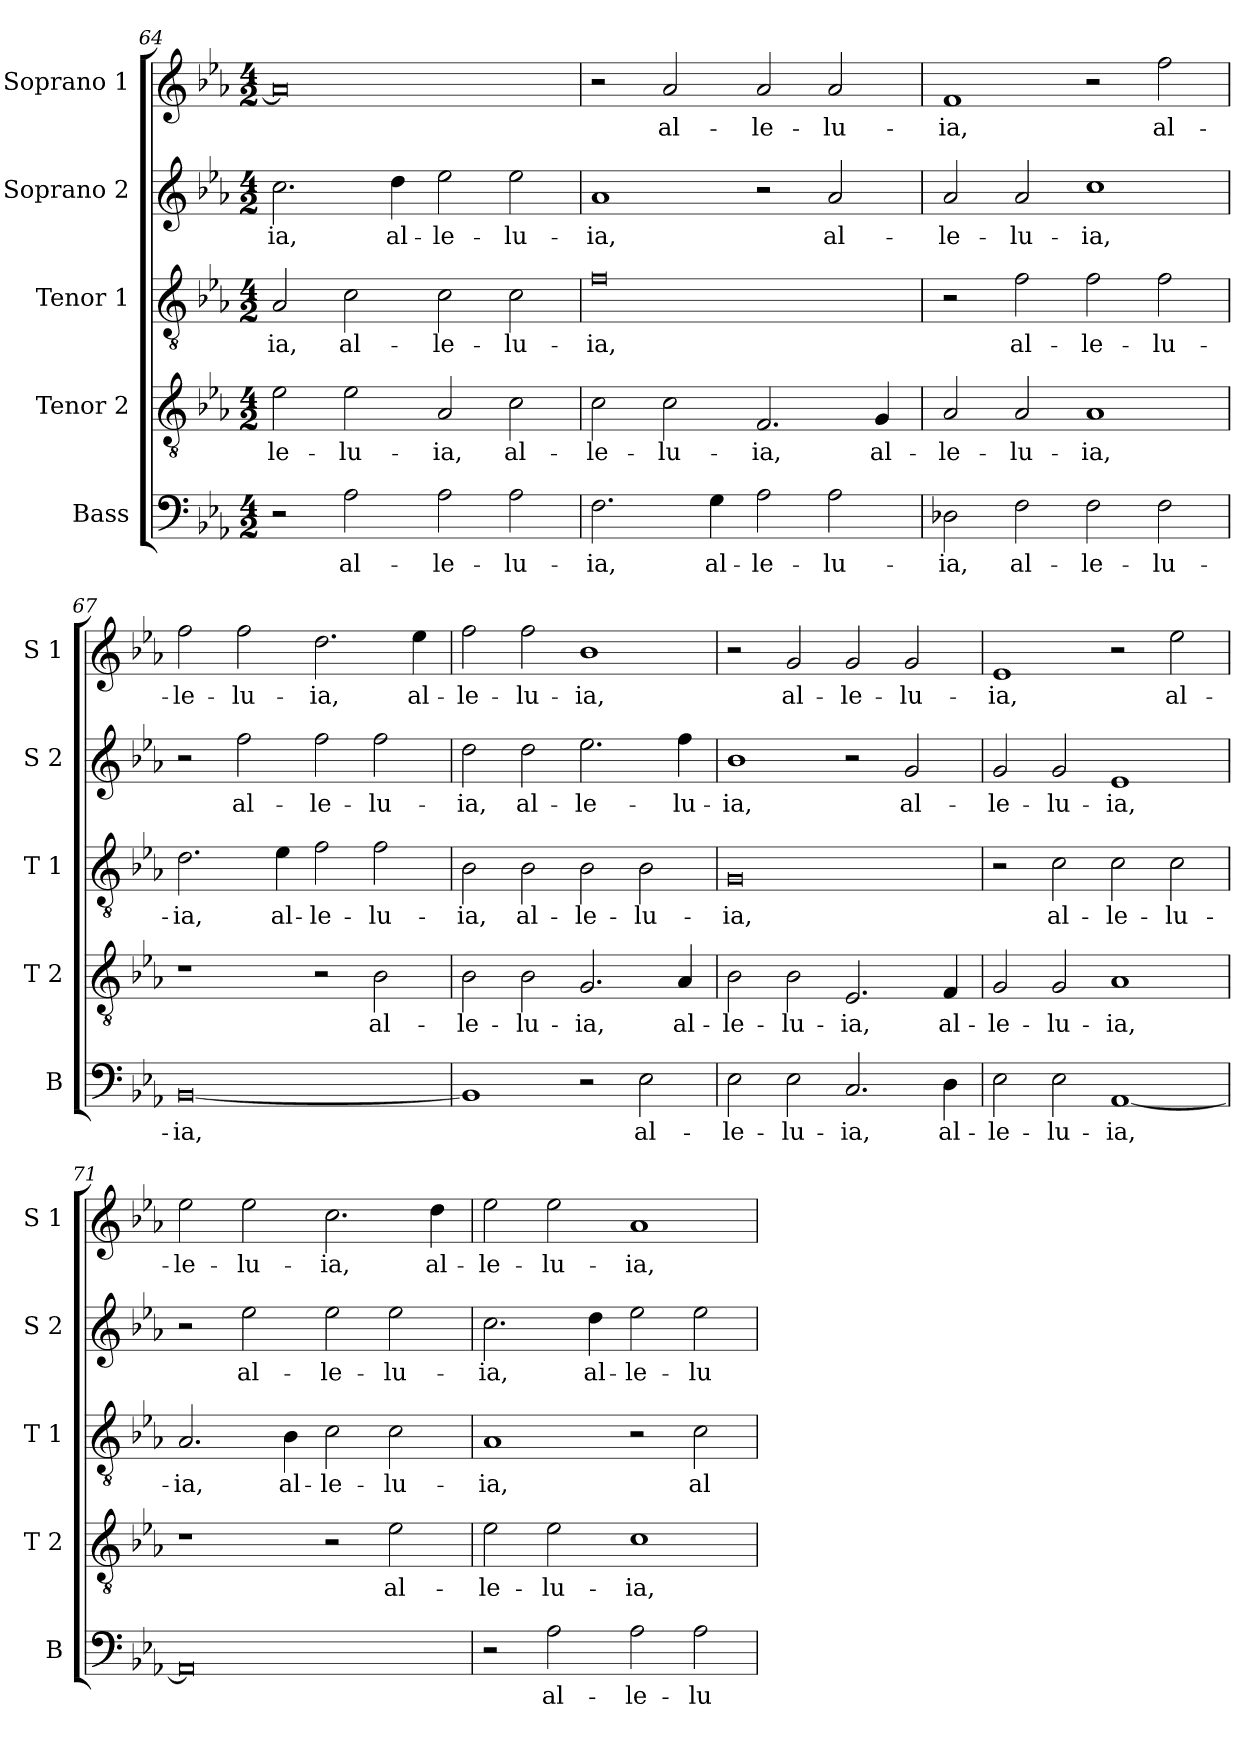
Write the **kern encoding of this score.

**kern	**text	**kern	**text	**kern	**text	**kern	**text	**kern	**text
*part5	*part5	*part4	*part4	*part3	*part3	*part2	*part2	*part1	*part1
*staff5	*staff5	*staff4	*staff4	*staff3	*staff3	*staff2	*staff2	*staff1	*staff1
*I"Bass	*	*I"Tenor 2	*	*I"Tenor 1	*	*I"Soprano 2	*	*I"Soprano 1	*
*I'B	*	*I'T 2	*	*I'T 1	*	*I'S 2	*	*I'S 1	*
*clefF4	*	*clefGv2	*	*clefGv2	*	*clefG2	*	*clefG2	*
*k[b-e-a-]	*	*k[b-e-a-]	*	*k[b-e-a-]	*	*k[b-e-a-]	*	*k[b-e-a-]	*
*E-:	*	*E-:	*	*E-:	*	*E-:	*	*E-:	*
*M4/2	*	*M4/2	*	*M4/2	*	*M4/2	*	*M4/2	*
=64	=64	=64	=64	=64	=64	=64	=64	=64	=64
!	!	!	!LO:LY:b	!	!LO:LY:b	!	!LO:LY:b	!	!
2r	.	2e-\	-le-	2A-/	-ia,	2.cc\	-ia,	0a-]	.
!	!LO:LY:b	!	!LO:LY:b	!	!LO:LY:b	!	!	!	!
2A-\	al-	2e-\	-lu-	2c\	al-	.	.	.	.
!	!	!	!	!	!	!	!LO:LY:b	!	!
.	.	.	.	.	.	4dd\	al-	.	.
!	!LO:LY:b	!	!LO:LY:b	!	!LO:LY:b	!	!LO:LY:b	!	!
2A-\	-le-	2A-/	-ia,	2c\	-le-	2ee-\	-le-	.	.
!	!LO:LY:b	!	!LO:LY:b	!	!LO:LY:b	!	!LO:LY:b	!	!
2A-\	-lu-	2c\	al-	2c\	-lu-	2ee-\	-lu-	.	.
=65	=65	=65	=65	=65	=65	=65	=65	=65	=65
!	!LO:LY:b	!	!LO:LY:b	!	!LO:LY:b	!	!LO:LY:b	!	!
2.F\	-ia,	2c\	-le-	0f	-ia,	1a-	-ia,	2r	.
!	!	!	!LO:LY:b	!	!	!	!	!	!LO:LY:b
.	.	2c\	-lu-	.	.	.	.	2a-/	al-
!	!LO:LY:b	!	!	!	!	!	!	!	!
4G\	al-	.	.	.	.	.	.	.	.
!	!LO:LY:b	!	!LO:LY:b	!	!	!	!	!	!LO:LY:b
2A-\	-le-	2.F/	-ia,	.	.	2r	.	2a-/	-le-
!	!LO:LY:b	!	!	!	!	!	!LO:LY:b	!	!LO:LY:b
2A-\	-lu-	.	.	.	.	2a-/	al-	2a-/	-lu-
!	!	!	!LO:LY:b	!	!	!	!	!	!
.	.	4G/	al-	.	.	.	.	.	.
!!LO:LB:g=z
=66	=66	=66	=66	=66	=66	=66	=66	=66	=66
!	!LO:LY:b	!	!LO:LY:b	!	!	!	!LO:LY:b	!	!LO:LY:b
2D-X\	-ia,	2A-/	-le-	2r	.	2a-/	-le-	1f	-ia,
!	!LO:LY:b	!	!LO:LY:b	!	!LO:LY:b	!	!LO:LY:b	!	!
2F\	al-	2A-/	-lu-	2f\	al-	2a-/	-lu-	.	.
!	!LO:LY:b	!	!LO:LY:b	!	!LO:LY:b	!	!LO:LY:b	!	!
2F\	-le-	1A-	-ia,	2f\	-le-	1cc	-ia,	2r	.
!	!LO:LY:b	!	!	!	!LO:LY:b	!	!	!	!LO:LY:b
2F\	-lu-	.	.	2f\	-lu-	.	.	2ff\	al-
=67	=67	=67	=67	=67	=67	=67	=67	=67	=67
!	!LO:LY:b	!	!	!	!LO:LY:b	!	!	!	!LO:LY:b
[0BB-	-ia,	1r	.	2.d\	-ia,	2r	.	2ff\	-le-
!	!	!	!	!	!	!	!LO:LY:b	!	!LO:LY:b
.	.	.	.	.	.	2ff\	al-	2ff\	-lu-
!	!	!	!	!	!LO:LY:b	!	!	!	!
.	.	.	.	4e-\	al-	.	.	.	.
!	!	!	!	!	!LO:LY:b	!	!LO:LY:b	!	!LO:LY:b
.	.	2r	.	2f\	-le-	2ff\	-le-	2.dd\	-ia,
!	!	!	!LO:LY:b	!	!LO:LY:b	!	!LO:LY:b	!	!
.	.	2B-\	al-	2f\	-lu-	2ff\	-lu-	.	.
!	!	!	!	!	!	!	!	!	!LO:LY:b
.	.	.	.	.	.	.	.	4ee-\	al-
=68	=68	=68	=68	=68	=68	=68	=68	=68	=68
!	!	!	!LO:LY:b	!	!LO:LY:b	!	!LO:LY:b	!	!LO:LY:b
1BB-]	.	2B-\	-le-	2B-\	-ia,	2dd\	-ia,	2ff\	-le-
!	!	!	!LO:LY:b	!	!LO:LY:b	!	!LO:LY:b	!	!LO:LY:b
.	.	2B-\	-lu-	2B-\	al-	2dd\	al-	2ff\	-lu-
!	!	!	!LO:LY:b	!	!LO:LY:b	!	!LO:LY:b	!	!LO:LY:b
2r	.	2.G/	-ia,	2B-\	-le-	2.ee-\	-le-	1b-	-ia,
!	!LO:LY:b	!	!	!	!LO:LY:b	!	!	!	!
2E-\	al-	.	.	2B-\	-lu-	.	.	.	.
!	!	!	!LO:LY:b	!	!	!	!LO:LY:b	!	!
.	.	4A-/	al-	.	.	4ff\	-lu-	.	.
=69	=69	=69	=69	=69	=69	=69	=69	=69	=69
!	!LO:LY:b	!	!LO:LY:b	!	!LO:LY:b	!	!LO:LY:b	!	!
2E-\	-le-	2B-\	-le-	0G	-ia,	1b-	-ia,	2r	.
!	!LO:LY:b	!	!LO:LY:b	!	!	!	!	!	!LO:LY:b
2E-\	-lu-	2B-\	-lu-	.	.	.	.	2g/	al-
!	!LO:LY:b	!	!LO:LY:b	!	!	!	!	!	!LO:LY:b
2.C/	-ia,	2.E-/	-ia,	.	.	2r	.	2g/	-le-
!	!	!	!	!	!	!	!LO:LY:b	!	!LO:LY:b
.	.	.	.	.	.	2g/	al-	2g/	-lu-
!	!LO:LY:b	!	!LO:LY:b	!	!	!	!	!	!
4D\	al-	4F/	al-	.	.	.	.	.	.
=70	=70	=70	=70	=70	=70	=70	=70	=70	=70
!	!LO:LY:b	!	!LO:LY:b	!	!	!	!LO:LY:b	!	!LO:LY:b
2E-\	-le-	2G/	-le-	2r	.	2g/	-le-	1e-	-ia,
!	!LO:LY:b	!	!LO:LY:b	!	!LO:LY:b	!	!LO:LY:b	!	!
2E-\	-lu-	2G/	-lu-	2c\	al-	2g/	-lu-	.	.
!	!LO:LY:b	!	!LO:LY:b	!	!LO:LY:b	!	!LO:LY:b	!	!
[1AA-	-ia,	1A-	-ia,	2c\	-le-	1e-	-ia,	2r	.
!	!	!	!	!	!LO:LY:b	!	!	!	!LO:LY:b
.	.	.	.	2c\	-lu-	.	.	2ee-\	al-
!!LO:PB:g=z
=71	=71	=71	=71	=71	=71	=71	=71	=71	=71
!	!	!	!	!	!LO:LY:b	!	!	!	!LO:LY:b
0AA-]	.	1r	.	2.A-/	-ia,	2r	.	2ee-\	-le-
!	!	!	!	!	!	!	!LO:LY:b	!	!LO:LY:b
.	.	.	.	.	.	2ee-\	al-	2ee-\	-lu-
!	!	!	!	!	!LO:LY:b	!	!	!	!
.	.	.	.	4B-\	al-	.	.	.	.
!	!	!	!	!	!LO:LY:b	!	!LO:LY:b	!	!LO:LY:b
.	.	2r	.	2c\	-le-	2ee-\	-le-	2.cc\	-ia,
!	!	!	!LO:LY:b	!	!LO:LY:b	!	!LO:LY:b	!	!
.	.	2e-\	al-	2c\	-lu-	2ee-\	-lu-	.	.
!	!	!	!	!	!	!	!	!	!LO:LY:b
.	.	.	.	.	.	.	.	4dd\	al-
=72	=72	=72	=72	=72	=72	=72	=72	=72	=72
!	!	!	!LO:LY:b	!	!LO:LY:b	!	!LO:LY:b	!	!LO:LY:b
2r	.	2e-\	-le-	1A-	-ia,	2.cc\	-ia,	2ee-\	-le-
!	!LO:LY:b	!	!LO:LY:b	!	!	!	!	!	!LO:LY:b
2A-\	al-	2e-\	-lu-	.	.	.	.	2ee-\	-lu-
!	!	!	!	!	!	!	!LO:LY:b	!	!
.	.	.	.	.	.	4dd\	al-	.	.
!	!LO:LY:b	!	!LO:LY:b	!	!	!	!LO:LY:b	!	!LO:LY:b
2A-\	-le-	1c	-ia,	2r	.	2ee-\	-le-	1a-	-ia,
!	!LO:LY:b	!	!	!	!LO:LY:b	!	!LO:LY:b	!	!
2A-\	-lu-	.	.	2c\	al-	2ee-\	-lu-	.	.
=	=	=	=	=	=	=	=	=	=
*-	*-	*-	*-	*-	*-	*-	*-	*-	*-
